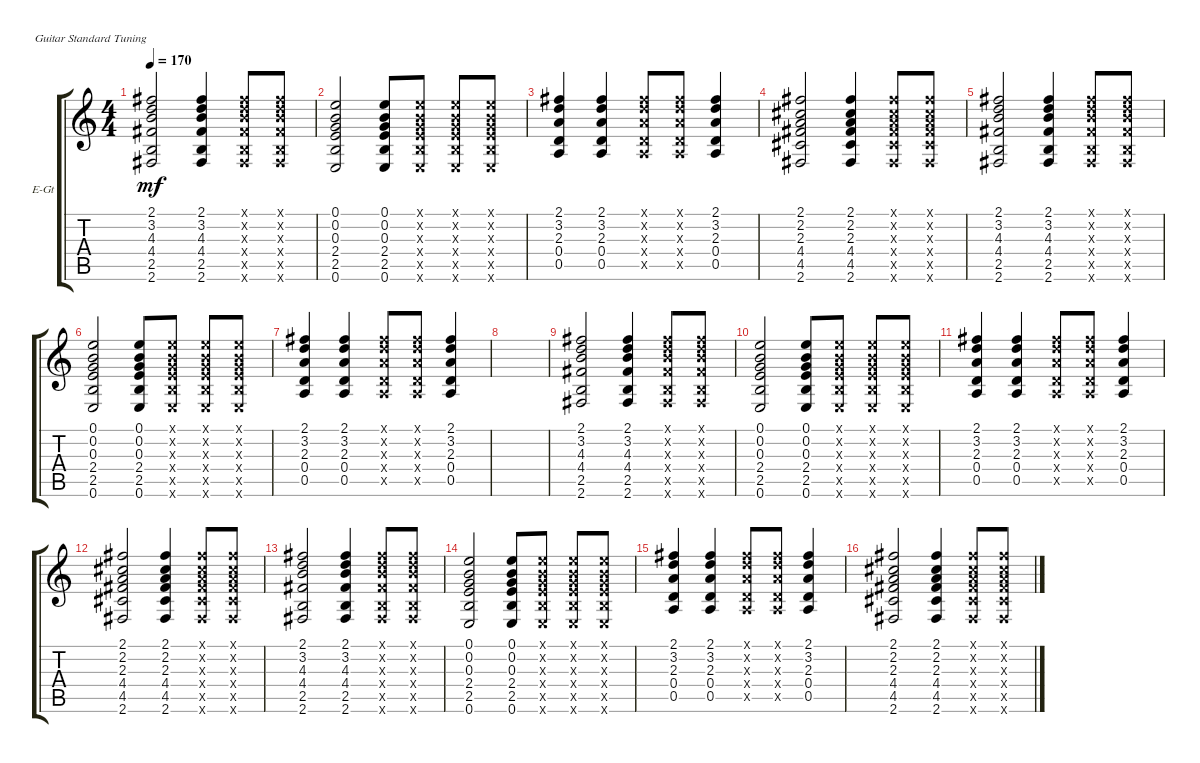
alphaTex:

\defaultSystemsLayout 4
\bracketExtendMode groupsimilarinstruments
\firstSystemTrackNameOrientation horizontal
\otherSystemsTrackNameOrientation horizontal
\track ("Electric Guitar" "E-Gt") {instrument distortionguitar}
\staff {score tabs}
\tuning (E4 B3 G3 D3 A2 E2)
\ts (4 4)
\tempo 170
\clef g2
\ks c
(2.5 4.4 4.3 3.2 2.1 2.6).2{dy mf} (2.5 4.4 4.3 2.1 3.2 2.6).4 (2.5{x} 4.4{x} 4.3{x} 2.1{x} 3.2{x} 2.6{x}).8 (2.5{x} 4.4{x} 4.3{x} 2.1{x} 3.2{x} 2.6{x}).8 |
(0.6 2.5 2.4 0.3 0.2 0.1).2 (0.6 2.5 2.4 0.3 0.2 0.1).8 (0.6{x} 2.5{x} 2.4{x} 0.3{x} 0.2{x} 0.1{x}).8 (0.6{x} 2.5{x} 2.4{x} 0.3{x} 0.2{x} 0.1{x}).8 (0.6{x} 2.5{x} 2.4{x} 0.3{x} 0.2{x} 0.1{x}).8 |
(0.5 0.4 2.3 3.2 2.1).4 (0.5 0.4 2.3 3.2 2.1).4 (0.5{x} 0.4{x} 2.3{x} 3.2{x} 2.1{x}).8 (0.5{x} 0.4{x} 2.3{x} 3.2{x} 2.1{x}).8 (0.5 0.4 2.3 3.2 2.1).4 |
(2.6 4.5 4.4 2.3 2.2 2.1).2 (2.6 4.5 4.4 2.3 2.2 2.1).4 (2.6{x} 4.5{x} 4.4{x} 2.3{x} 2.2{x} 2.1{x}).8 (2.6{x} 4.5{x} 4.4{x} 2.3{x} 2.2{x} 2.1{x}).8 |
(2.5 4.4 4.3 3.2 2.1 2.6).2 (2.5 4.4 4.3 2.1 3.2 2.6).4 (2.5{x} 4.4{x} 4.3{x} 2.1{x} 3.2{x} 2.6{x}).8 (2.5{x} 4.4{x} 4.3{x} 2.1{x} 3.2{x} 2.6{x}).8 |
(0.6 2.5 2.4 0.3 0.2 0.1).2 (0.6 2.5 2.4 0.3 0.2 0.1).8 (0.6{x} 2.5{x} 2.4{x} 0.3{x} 0.2{x} 0.1{x}).8 (0.6{x} 2.5{x} 2.4{x} 0.3{x} 0.2{x} 0.1{x}).8 (0.6{x} 2.5{x} 2.4{x} 0.3{x} 0.2{x} 0.1{x}).8 |
(0.5 0.4 2.3 3.2 2.1).4 (0.5 0.4 2.3 3.2 2.1).4 (0.5{x} 0.4{x} 2.3{x} 3.2{x} 2.1{x}).8 (0.5{x} 0.4{x} 2.3{x} 3.2{x} 2.1{x}).8 (0.5 0.4 2.3 3.2 2.1).4 |
|
(2.5 4.4 4.3 3.2 2.1 2.6).2 (2.5 4.4 4.3 2.1 3.2 2.6).4 (2.5{x} 4.4{x} 4.3{x} 2.1{x} 3.2{x} 2.6{x}).8 (2.5{x} 4.4{x} 4.3{x} 2.1{x} 3.2{x} 2.6{x}).8 |
(0.6 2.5 2.4 0.3 0.2 0.1).2 (0.6 2.5 2.4 0.3 0.2 0.1).8 (0.6{x} 2.5{x} 2.4{x} 0.3{x} 0.2{x} 0.1{x}).8 (0.6{x} 2.5{x} 2.4{x} 0.3{x} 0.2{x} 0.1{x}).8 (0.6{x} 2.5{x} 2.4{x} 0.3{x} 0.2{x} 0.1{x}).8 |
(0.5 0.4 2.3 3.2 2.1).4 (0.5 0.4 2.3 3.2 2.1).4 (0.5{x} 0.4{x} 2.3{x} 3.2{x} 2.1{x}).8 (0.5{x} 0.4{x} 2.3{x} 3.2{x} 2.1{x}).8 (0.5 0.4 2.3 3.2 2.1).4 |
(2.6 4.5 4.4 2.3 2.2 2.1).2 (2.6 4.5 4.4 2.3 2.2 2.1).4 (2.6{x} 4.5{x} 4.4{x} 2.3{x} 2.2{x} 2.1{x}).8 (2.6{x} 4.5{x} 4.4{x} 2.3{x} 2.2{x} 2.1{x}).8 |
(2.5 4.4 4.3 3.2 2.1 2.6).2 (2.5 4.4 4.3 2.1 3.2 2.6).4 (2.5{x} 4.4{x} 4.3{x} 2.1{x} 3.2{x} 2.6{x}).8 (2.5{x} 4.4{x} 4.3{x} 2.1{x} 3.2{x} 2.6{x}).8 |
(0.6 2.5 2.4 0.3 0.2 0.1).2 (0.6 2.5 2.4 0.3 0.2 0.1).8 (0.6{x} 2.5{x} 2.4{x} 0.3{x} 0.2{x} 0.1{x}).8 (0.6{x} 2.5{x} 2.4{x} 0.3{x} 0.2{x} 0.1{x}).8 (0.6{x} 2.5{x} 2.4{x} 0.3{x} 0.2{x} 0.1{x}).8 |
(0.5 0.4 2.3 3.2 2.1).4 (0.5 0.4 2.3 3.2 2.1).4 (0.5{x} 0.4{x} 2.3{x} 3.2{x} 2.1{x}).8 (0.5{x} 0.4{x} 2.3{x} 3.2{x} 2.1{x}).8 (0.5 0.4 2.3 3.2 2.1).4 |
(2.6 4.5 4.4 2.3 2.2 2.1).2 (2.6 4.5 4.4 2.3 2.2 2.1).4 (2.6{x} 4.5{x} 4.4{x} 2.3{x} 2.2{x} 2.1{x}).8 (2.6{x} 4.5{x} 4.4{x} 2.3{x} 2.2{x} 2.1{x}).8
